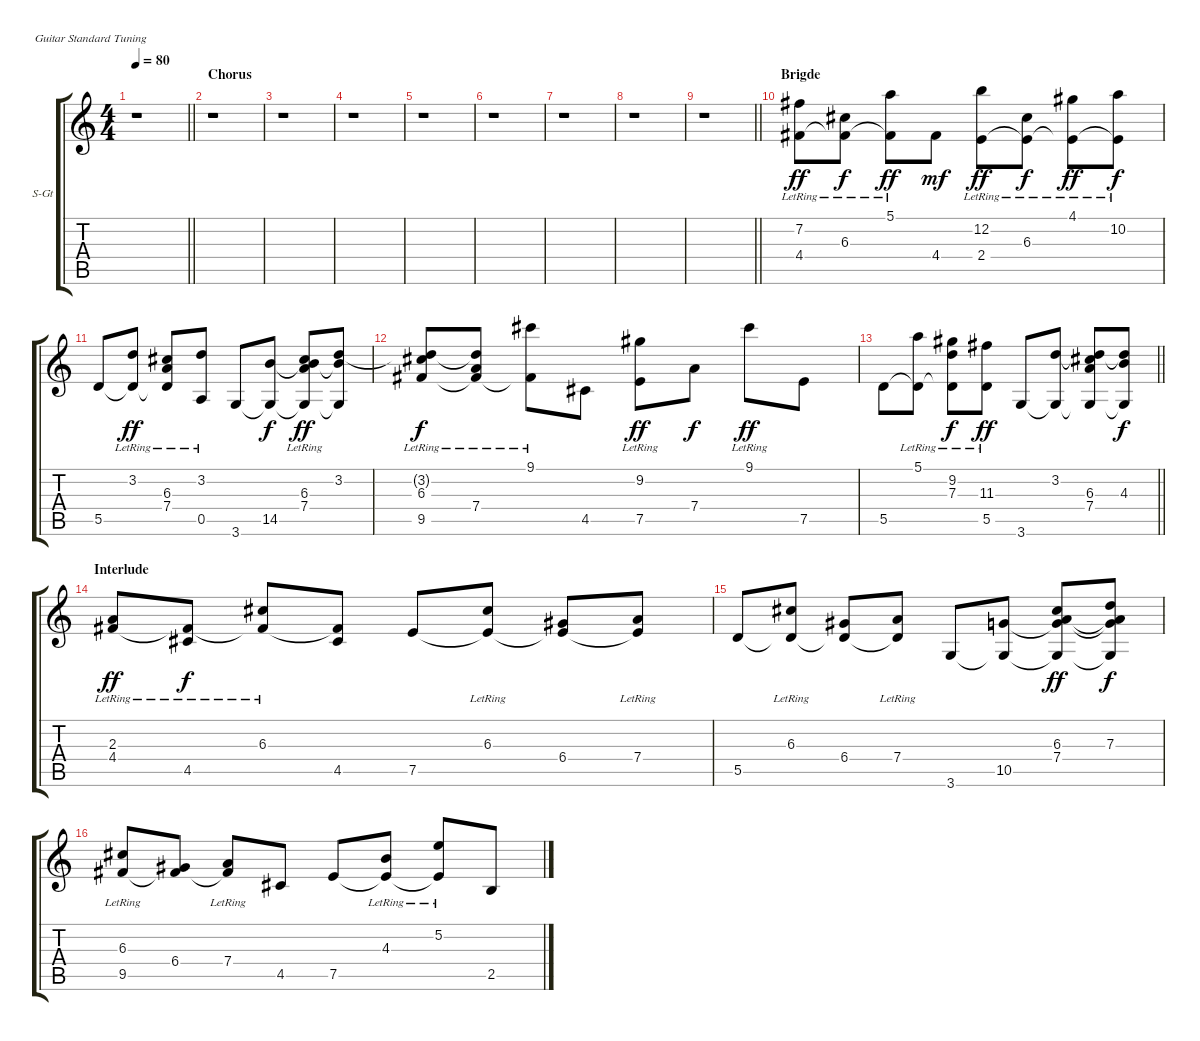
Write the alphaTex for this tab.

\bracketExtendMode groupsimilarinstruments
\firstSystemTrackNameOrientation horizontal
\otherSystemsTrackNameOrientation horizontal
\track ("Piano [Effects]" "S-Gt") {instrument lead2sawtooth}
\staff {score tabs}
\tuning (E4 B3 G3 D3 A2 E2)
\displaytranspose 12
\ts (4 4)
\tempo 80
\clef g2
\barLineRight lightlight
\ks c
r.1{dy ff} |
\section ("" "Chorus")
r.1 |
r.1 |
r.1 |
r.1 |
r.1 |
r.1 |
r.1 |
\barLineRight lightlight
r.1 |
\section ("" "Brigde")
(7.2{lr} 4.4).8 (6.3{lr} 4.4{t}).8{dy f} (5.1{lr} 4.4{t}).8{dy ff} 4.4.8{dy mf} (12.2{lr} 2.4).8{dy ff} (6.3{lr} 2.4{t}).8{dy f} (4.1{lr} 2.4{t}).8{dy ff} (10.2{lr} 2.4{t}).8{dy f} |
5.5.8 (3.2{lr} 5.5{t}).8{dy ff} (6.3{lr} 7.4{lr} 5.5{t}).8 (3.2{lr} 0.5).8 3.6.8 (14.5 3.6{t}).8{dy f} (6.3{lr} 7.4{lr} 14.5{t} 3.6{t}).8{dy ff} (3.2 14.5{t} 3.6{t}).8 |
(6.3{lr} 9.5 3.2{t}).8{dy f} (3.2{t} 7.4{lr} 9.5{t}).8 (9.1{lr} 9.5{t}).8 4.5.8 (9.2{lr} 7.5{lr}).8{dy ff} 7.4.8{dy f} 9.1{lr}.8{dy ff} 7.5.8 |
\barLineRight lightlight
5.5.8 (5.1{lr} 5.5{t}).8 (9.2{lr} 7.3 5.5{t}).8{dy f} (11.3{lr} 5.5).8{dy ff} 3.6.8 (3.2 3.6{t}).8 (6.3 7.4 3.2{t} 3.6{t}).8 (3.2{t} 4.3 3.6{t}).8{dy f} |
\section ("" "Interlude")
(2.3{lr} 4.4).8{dy ff} (4.5{lr} 4.4{t}).8{dy f} (6.3{lr} 4.4{t}).8 (4.4{t} 4.5).8 7.5.8 (6.3{lr} 7.5{t}).8 (6.4 7.5{t}).8 (7.4{lr} 7.5{t}).8 |
5.5.8 (6.3{lr} 5.5{t}).8 (6.4 5.5{t}).8 (7.4{lr} 5.5{t}).8 3.6.8 (10.5 3.6{t}).8 (6.3 7.4 10.5{t} 3.6{t}).8{dy ff} (7.3 7.4{t} 10.5{t} 3.6{t}).8{dy f} |
(6.3{lr} 9.5).8 (6.4 9.5{t}).8 (7.4{lr} 9.5{t}).8 4.5.8 7.5.8 (4.3{lr} 7.5{t}).8 (5.2{lr} 7.5{t}).8 2.5.8
